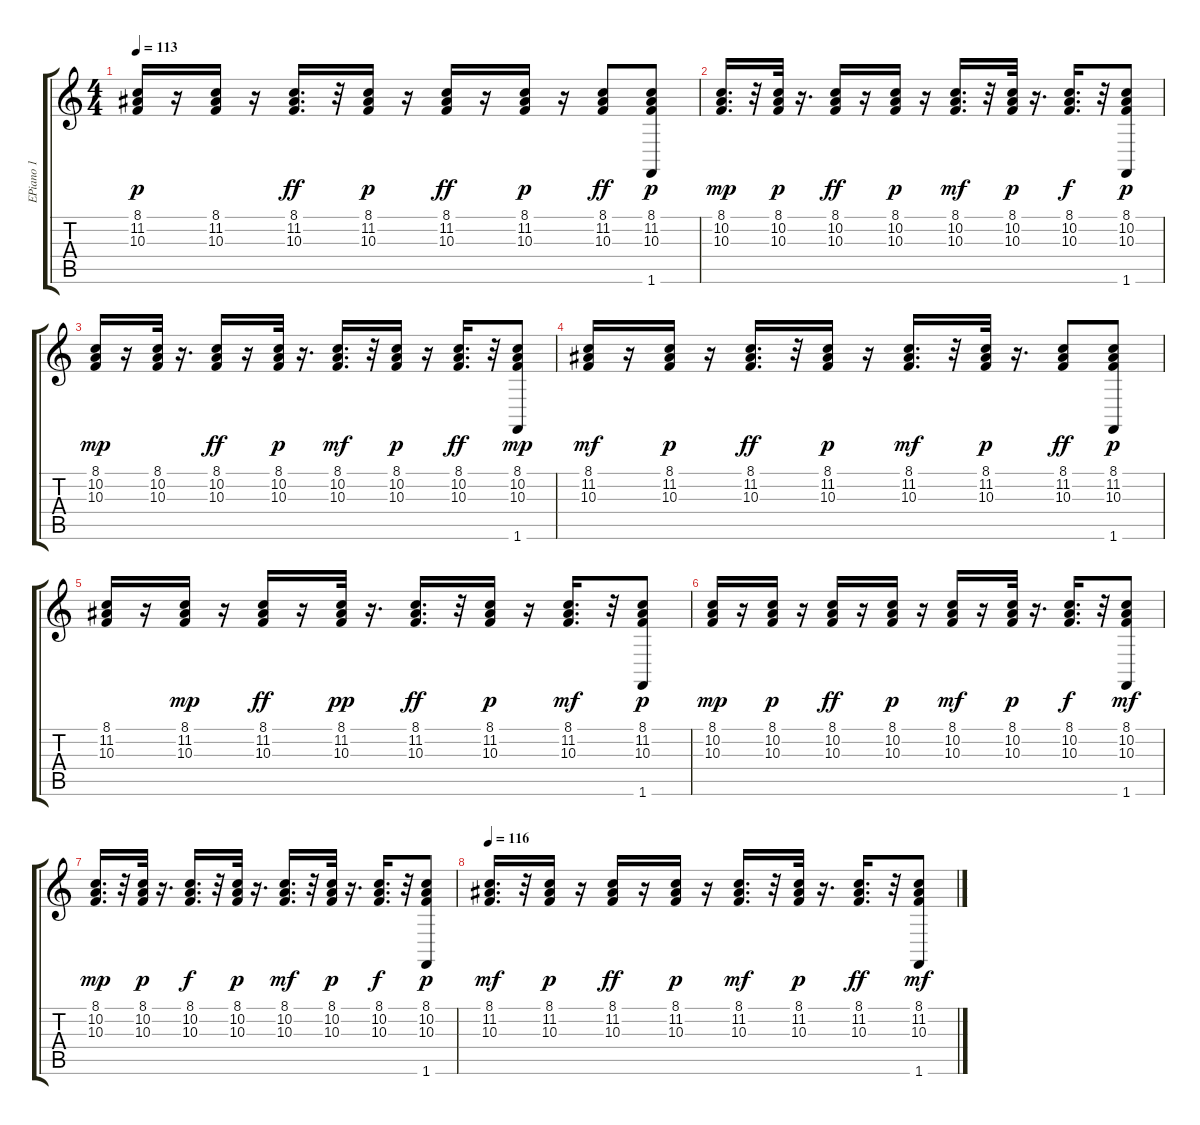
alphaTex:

\track ("EPiano 1" "EPiano 1") {instrument stringensemble1}
\staff {score tabs}
\tuning (E4 B3 G3 D3 A2 E2) {hide}
\ts (4 4)
\tempo 113
\clef g2
\ks c
(8.1 11.2 10.3).16{dy p} r.16 (8.1 11.2 10.3).16 r.16 (8.1 11.2 10.3).16{d dy ff} r.32 (8.1 11.2 10.3).16{dy p} r.16 (8.1 11.2 10.3).16{dy ff} r.16 (8.1 11.2 10.3).16{dy p} r.16 (8.1 11.2 10.3).8{dy ff} (8.1 11.2 10.3 1.6).8{dy p} |
(8.1 10.2 10.3).16{d dy mp} r.32 (8.1 10.2 10.3).32{dy p} r.16{d} (8.1 10.2 10.3).16{dy ff} r.16 (8.1 10.2 10.3).16{dy p} r.16 (8.1 10.2 10.3).16{d dy mf} r.32 (8.1 10.2 10.3).32{dy p} r.16{d} (8.1 10.2 10.3).16{d dy f} r.32 (8.1 10.2 10.3 1.6).8{dy p} |
(8.1 10.2 10.3).16{dy mp} r.16 (8.1 10.2 10.3).32 r.16{d} (8.1 10.2 10.3).16{dy ff} r.16 (8.1 10.2 10.3).32{dy p} r.16{d} (8.1 10.2 10.3).16{d dy mf} r.32 (8.1 10.2 10.3).16{dy p} r.16 (8.1 10.2 10.3).16{d dy ff} r.32 (8.1 10.2 10.3 1.6).8{dy mp} |
(8.1 11.2 10.3).16{dy mf} r.16 (8.1 11.2 10.3).16{dy p} r.16 (8.1 11.2 10.3).16{d dy ff} r.32 (8.1 11.2 10.3).16{dy p} r.16 (8.1 11.2 10.3).16{d dy mf} r.32 (8.1 11.2 10.3).32{dy p} r.16{d} (8.1 11.2 10.3).8{dy ff} (8.1 11.2 10.3 1.6).8{dy p} |
(8.1 11.2 10.3).16 r.16 (8.1 11.2 10.3).16{dy mp} r.16 (8.1 11.2 10.3).16{dy ff} r.16 (8.1 11.2 10.3).32{dy pp} r.16{d} (8.1 11.2 10.3).16{d dy ff} r.32 (8.1 11.2 10.3).16{dy p} r.16 (8.1 11.2 10.3).16{d dy mf} r.32 (8.1 11.2 10.3 1.6).8{dy p} |
(8.1 10.2 10.3).16{dy mp} r.16 (8.1 10.2 10.3).16{dy p} r.16 (8.1 10.2 10.3).16{dy ff} r.16 (8.1 10.2 10.3).16{dy p} r.16 (8.1 10.2 10.3).16{dy mf} r.16 (8.1 10.2 10.3).32{dy p} r.16{d} (8.1 10.2 10.3).16{d dy f} r.32 (8.1 10.2 10.3 1.6).8{dy mf} |
(8.1 10.2 10.3).16{d dy mp} r.32 (8.1 10.2 10.3).32{dy p} r.16{d} (8.1 10.2 10.3).16{d dy f} r.32 (8.1 10.2 10.3).32{dy p} r.16{d} (8.1 10.2 10.3).16{d dy mf} r.32 (8.1 10.2 10.3).32{dy p} r.16{d} (8.1 10.2 10.3).16{d dy f} r.32 (8.1 10.2 10.3 1.6).8{dy p} |
\tempo 116
(8.1 11.2 10.3).16{d dy mf} r.32 (8.1 11.2 10.3).16{dy p} r.16 (8.1 11.2 10.3).16{dy ff} r.16 (8.1 11.2 10.3).16{dy p} r.16 (8.1 11.2 10.3).16{d dy mf} r.32 (8.1 11.2 10.3).32{dy p} r.16{d} (8.1 11.2 10.3).16{d dy ff} r.32 (8.1 11.2 10.3 1.6).8{dy mf}
